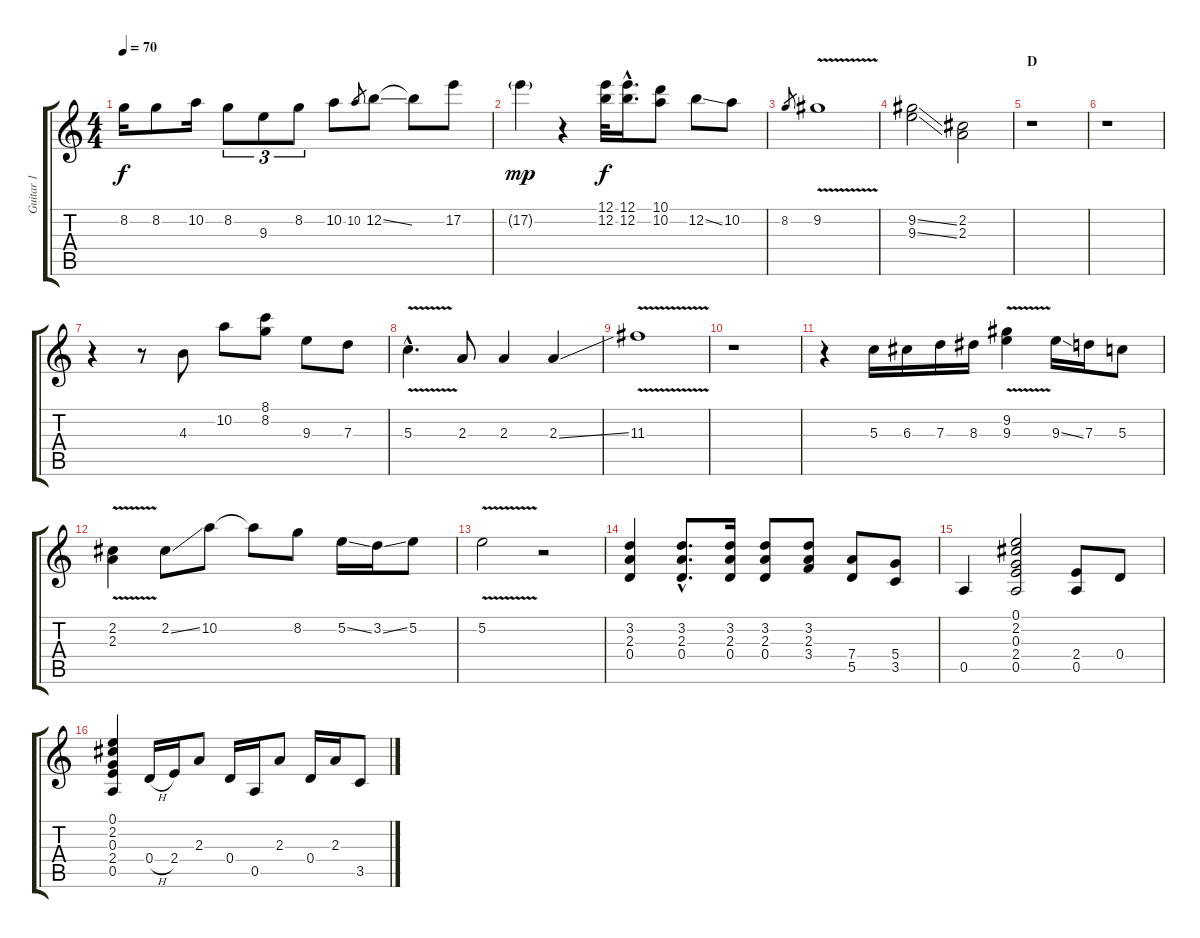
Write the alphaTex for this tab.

\track ("Guitar 1" "Guitar 1") {instrument electricguitarclean}
\staff {score tabs}
\tuning (E4 B3 G3 D3 A2 E2) {hide}
\ts (4 4)
\tempo 70
\clef g2
\ks c
8.2.16{dy f} 8.2.8 10.2.16 8.2.8{tu (3 2)} 9.3.8{tu (3 2)} 8.2.8{tu (3 2)} 10.2.8 10.2.8{gr} 12.2{ss}.8 12.2{t}.8 17.2.8 |
17.2{g}.4{dy mp} r.4 (12.1 12.2).32{dy f} (12.1{hac} 12.2{hac}).16{d} (10.1 10.2).8 12.2{ss}.8 10.2.8 |
8.2.8{gr} 9.2{v}.1 |
(9.2{ss} 9.3{ss}).2 (2.2 2.3).2 |
\section ("" "D")
r.1 |
r.1 |
r.4 r.8 4.3.8 10.2.8 (8.1 8.2).8 9.3.8 7.3.8 |
5.3{v hac}.4{d} 2.3.8 2.3.4 2.3{ss}.4 |
11.3{v}.1 |
r.1 |
r.4 5.3.16 6.3.16 7.3.16 8.3.16 (9.2{v} 9.3{v}).4 9.3{ss}.16 7.3.16 5.3.8 |
(2.2{v} 2.3{v}).4 2.2{ss}.8 10.2.8 10.2{t}.8 8.2.8 5.2{ss}.16 3.2{ss}.16 5.2.8 |
5.2{v}.2 r.2 |
(3.2 2.3 0.4).4 (3.2{hac} 2.3{hac} 0.4{hac}).8{d} (3.2 2.3 0.4).16 (3.2 2.3 0.4).8 (3.2 2.3 3.4).8 (7.4 5.5).8 (5.4 3.5).8 |
0.5.4 (0.1 2.2 0.3 2.4 0.5).2 (2.4 0.5).8 0.4.8 |
(0.1 2.2 0.3 2.4 0.5).4 0.4{h}.16 2.4.16 2.3.8 0.4.16 0.5.16 2.3.8 0.4.16 2.3.16 3.5.8
